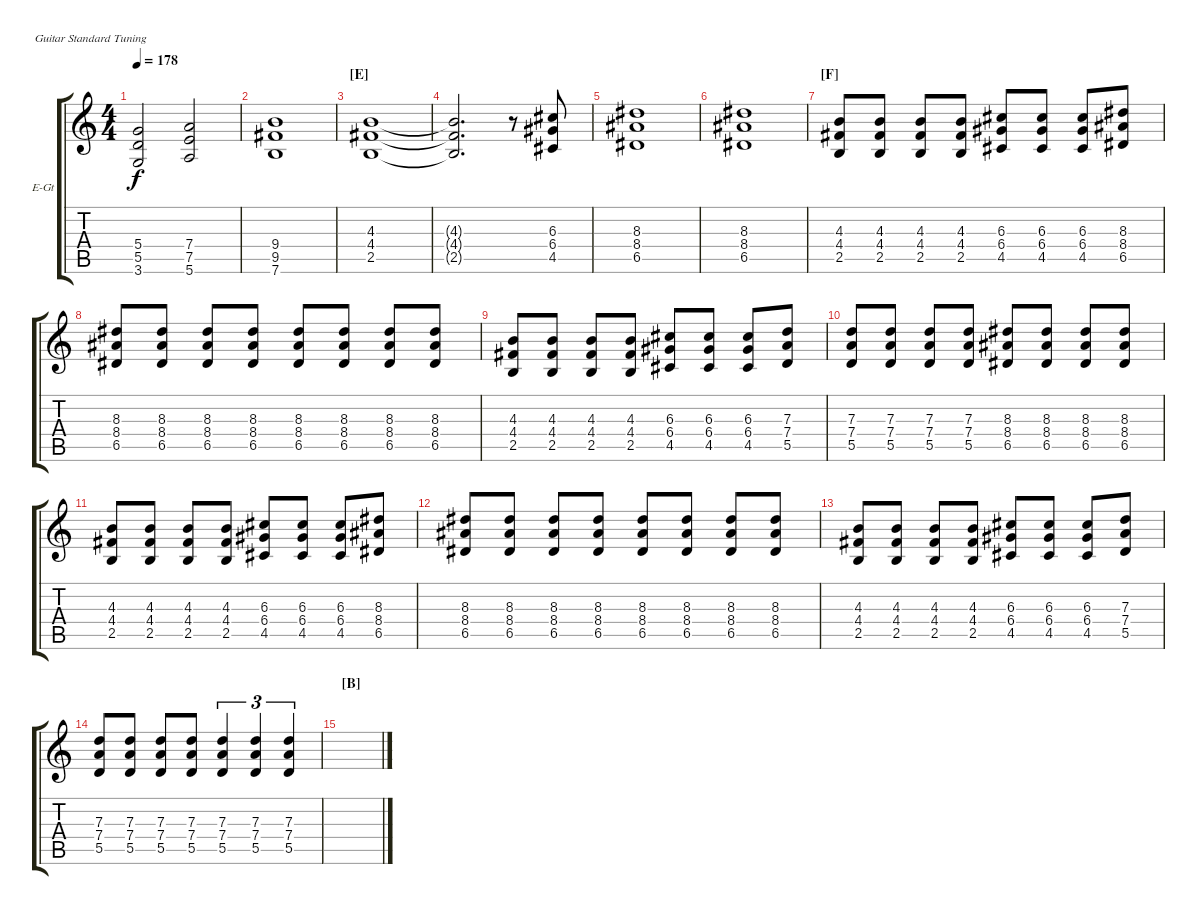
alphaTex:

\defaultSystemsLayout 4
\bracketExtendMode groupsimilarinstruments
\firstSystemTrackNameOrientation horizontal
\otherSystemsTrackNameOrientation horizontal
\track ("Electric Guitar" "E-Gt") {instrument distortionguitar}
\staff {score tabs}
\tuning (E4 B3 G3 D3 A2 E2)
\ts (4 4)
\tempo 178
\clef g2
\ks c
(5.4 5.5 3.6).2{dy f} (7.4 7.5 5.6).2 |
(9.4 9.5 7.6).1 |
\section ("E" "")
(4.3 4.4 2.5).1 |
(4.3{t} 4.4{t} 2.5{t}).2{d} r.8 (6.3 6.4 4.5).8 |
(8.3 8.4 6.5).1 |
(8.3 8.4 6.5).1 |
\section ("F" "")
(4.3 4.4 2.5).8 (4.3 4.4 2.5).8 (4.3 4.4 2.5).8 (4.3 4.4 2.5).8 (6.3 6.4 4.5).8 (6.3 6.4 4.5).8 (6.3 6.4 4.5).8 (8.3 8.4 6.5).8 |
(8.3 8.4 6.5).8 (8.3 8.4 6.5).8 (8.3 8.4 6.5).8 (8.3 8.4 6.5).8 (8.3 8.4 6.5).8 (8.3 8.4 6.5).8 (8.3 8.4 6.5).8 (8.3 8.4 6.5).8 |
(4.3 4.4 2.5).8 (4.3 4.4 2.5).8 (4.3 4.4 2.5).8 (4.3 4.4 2.5).8 (6.3 6.4 4.5).8 (6.3 6.4 4.5).8 (6.3 6.4 4.5).8 (7.3 7.4 5.5).8 |
(7.3 7.4 5.5).8 (7.3 7.4 5.5).8 (7.3 7.4 5.5).8 (7.3 7.4 5.5).8 (8.3 8.4 6.5).8 (8.3 8.4 6.5).8 (8.3 8.4 6.5).8 (8.3 8.4 6.5).8 |
(4.3 4.4 2.5).8 (4.3 4.4 2.5).8 (4.3 4.4 2.5).8 (4.3 4.4 2.5).8 (6.3 6.4 4.5).8 (6.3 6.4 4.5).8 (6.3 6.4 4.5).8 (8.3 8.4 6.5).8 |
(8.3 8.4 6.5).8 (8.3 8.4 6.5).8 (8.3 8.4 6.5).8 (8.3 8.4 6.5).8 (8.3 8.4 6.5).8 (8.3 8.4 6.5).8 (8.3 8.4 6.5).8 (8.3 8.4 6.5).8 |
(4.3 4.4 2.5).8 (4.3 4.4 2.5).8 (4.3 4.4 2.5).8 (4.3 4.4 2.5).8 (6.3 6.4 4.5).8 (6.3 6.4 4.5).8 (6.3 6.4 4.5).8 (7.3 7.4 5.5).8 |
(7.3 7.4 5.5).8 (7.3 7.4 5.5).8 (7.3 7.4 5.5).8 (7.3 7.4 5.5).8 (7.3 7.4 5.5).4{tu (3 2)} (7.3 7.4 5.5).4{tu (3 2)} (7.3 7.4 5.5).4{tu (3 2)} |
\section ("B" "")
